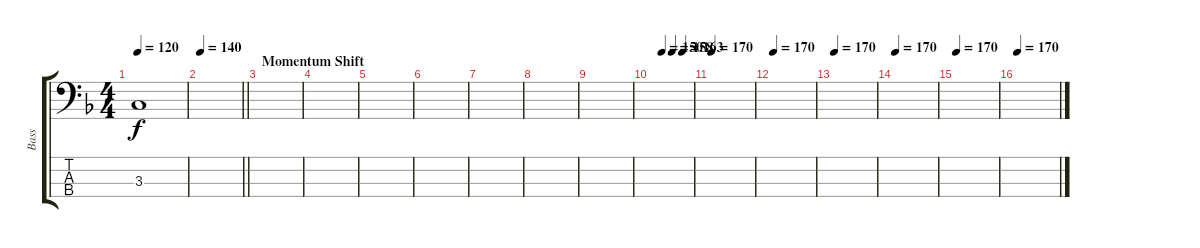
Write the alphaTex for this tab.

\track ("Bass" "Bass") {instrument electricbassfinger}
\staff {score tabs}
\tuning (G2 D2 A1 E1) {hide}
\ts (4 4)
\tempo 120
\clef f4
\ks dminor
3.3.1{dy f} |
\tempo 140
\barLineRight lightlight
|
\section ("" "Momentum Shift")
|
|
|
|
|
|
|
\tempo (150 0.25)
\tempo (158 0.5)
\tempo (163 0.75)
|
\tempo 170
|
\tempo 170
|
\tempo 170
|
\tempo 170
|
\tempo 170
|
\tempo 170
